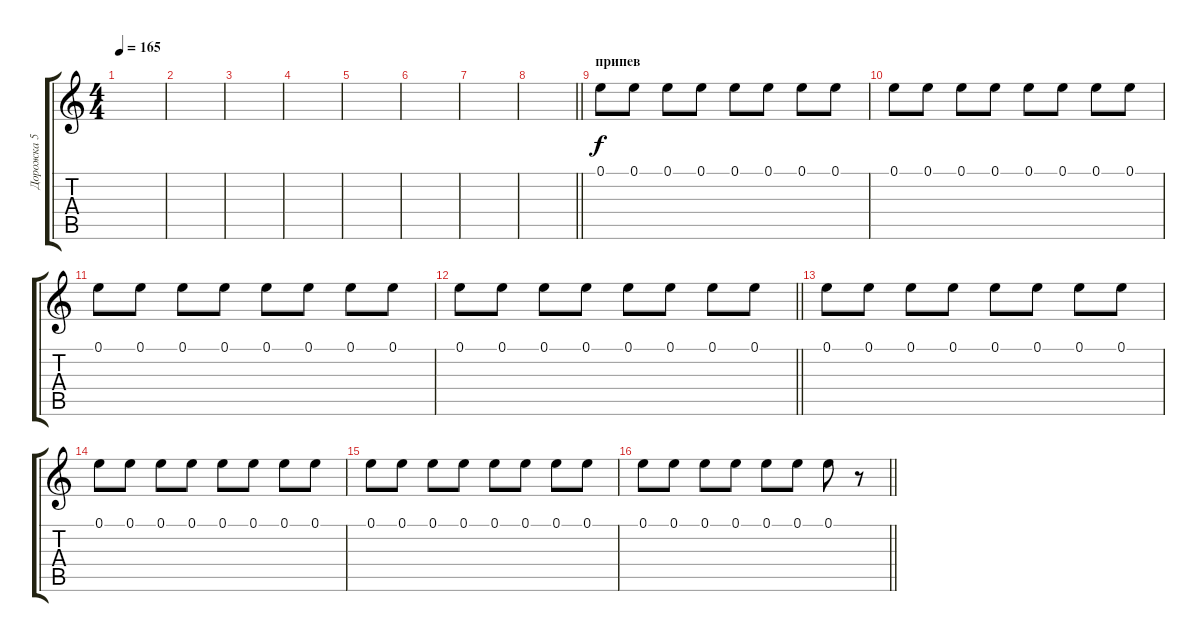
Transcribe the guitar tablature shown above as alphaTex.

\track ("Дорожка 5" "Дорожка 5") {instrument overdrivenguitar}
\staff {score tabs}
\tuning (E4 B3 G3 D3 A2 E2) {hide}
\ts (4 4)
\tempo 165
\clef g2
\ks c
|
|
|
|
|
|
|
\barLineRight lightlight
|
\section ("" "припев")
0.1.8{volume 9 balance 8} 0.1.8 0.1.8 0.1.8 0.1.8 0.1.8 0.1.8 0.1.8 |
0.1.8 0.1.8 0.1.8 0.1.8 0.1.8 0.1.8 0.1.8 0.1.8 |
0.1.8 0.1.8 0.1.8 0.1.8 0.1.8 0.1.8 0.1.8 0.1.8 |
\barLineRight lightlight
0.1.8 0.1.8 0.1.8 0.1.8 0.1.8 0.1.8 0.1.8 0.1.8 |
0.1.8 0.1.8 0.1.8 0.1.8 0.1.8 0.1.8 0.1.8 0.1.8 |
0.1.8 0.1.8 0.1.8 0.1.8 0.1.8 0.1.8 0.1.8 0.1.8 |
0.1.8 0.1.8 0.1.8 0.1.8 0.1.8 0.1.8 0.1.8 0.1.8 |
\barLineRight lightlight
0.1.8 0.1.8 0.1.8 0.1.8 0.1.8 0.1.8 0.1.8 r.8
